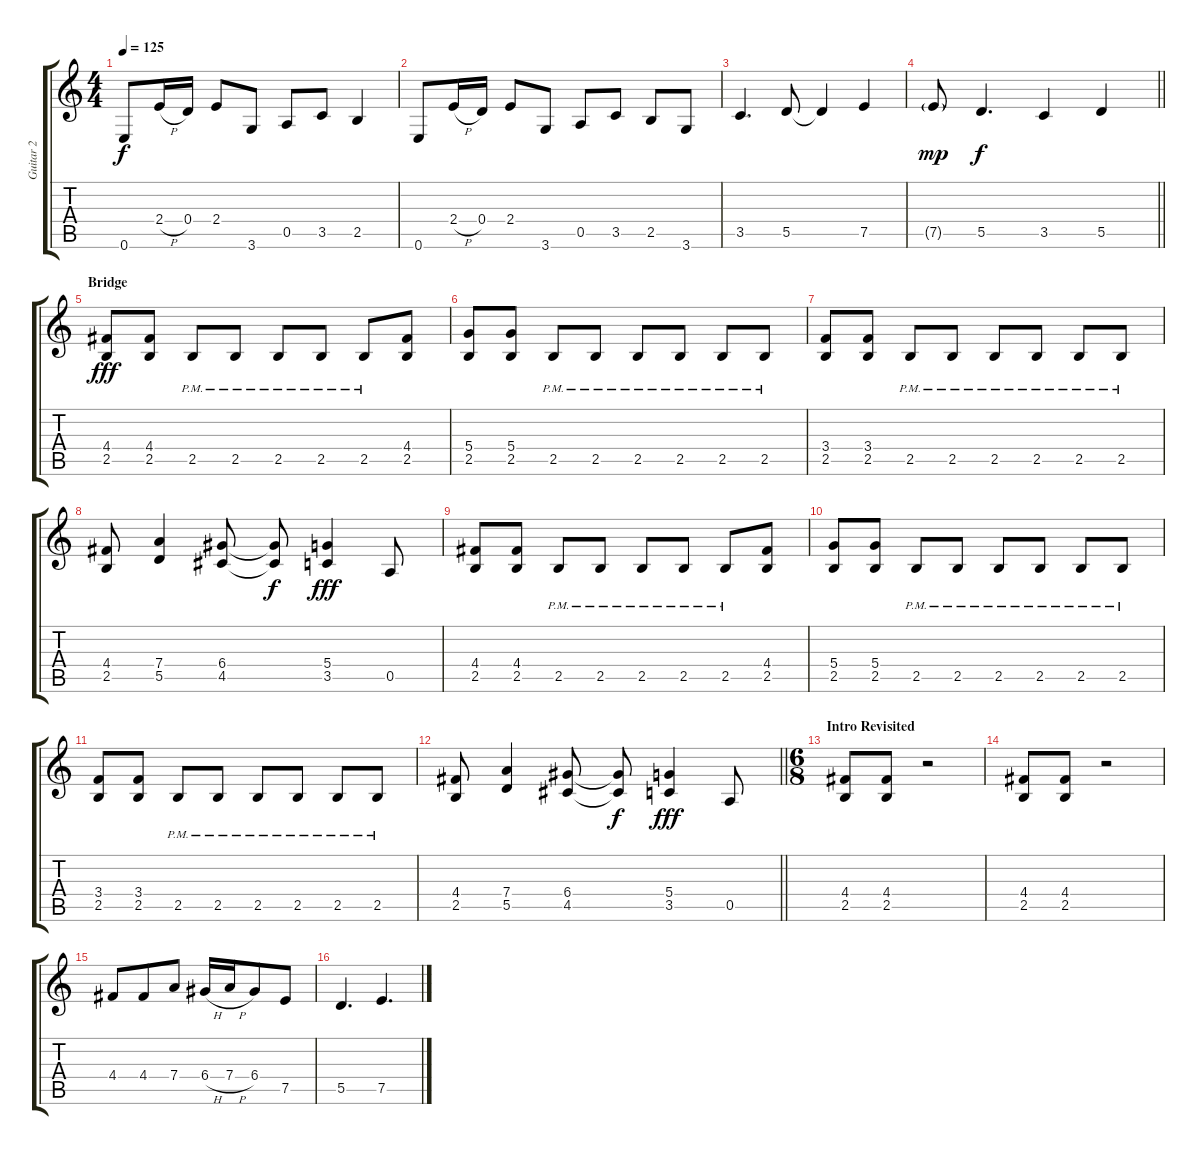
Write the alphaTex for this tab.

\track ("Guitar 2" "Guitar 2") {instrument distortionguitar}
\staff {score tabs}
\tuning (E4 B3 G3 D3 A2 E2) {hide}
\ts (4 4)
\tempo 125
\clef g2
\ks c
0.6.8{dy f} 2.4{h}.16 0.4.16 2.4.8 3.6.8 0.5.8 3.5.8 2.5.4 |
0.6.8 2.4{h}.16 0.4.16 2.4.8 3.6.8 0.5.8 3.5.8 2.5.8 3.6.8 |
3.5.4{d} 5.5.8 5.5{t}.4 7.5.4 |
\barLineRight lightlight
7.5{g}.8{dy mp} 5.5.4{d dy f} 3.5.4 5.5.4 |
\section ("" "Bridge")
(4.4 2.5).8{dy fff} (4.4 2.5).8 2.5{pm}.8 2.5{pm}.8 2.5{pm}.8 2.5{pm}.8 2.5{pm}.8 (4.4 2.5).8 |
(5.4 2.5).8 (5.4 2.5).8 2.5{pm}.8 2.5{pm}.8 2.5{pm}.8 2.5{pm}.8 2.5{pm}.8 2.5{pm}.8 |
(3.4 2.5).8 (3.4 2.5).8 2.5{pm}.8 2.5{pm}.8 2.5{pm}.8 2.5{pm}.8 2.5{pm}.8 2.5{pm}.8 |
(4.4 2.5).8 (7.4 5.5).4 (6.4 4.5).8 (6.4{t} 4.5{t}).8{dy f} (5.4 3.5).4{dy fff} 0.5.8 |
(4.4 2.5).8 (4.4 2.5).8 2.5{pm}.8 2.5{pm}.8 2.5{pm}.8 2.5{pm}.8 2.5{pm}.8 (4.4 2.5).8 |
(5.4 2.5).8 (5.4 2.5).8 2.5{pm}.8 2.5{pm}.8 2.5{pm}.8 2.5{pm}.8 2.5{pm}.8 2.5{pm}.8 |
(3.4 2.5).8 (3.4 2.5).8 2.5{pm}.8 2.5{pm}.8 2.5{pm}.8 2.5{pm}.8 2.5{pm}.8 2.5{pm}.8 |
\barLineRight lightlight
(4.4 2.5).8 (7.4 5.5).4 (6.4 4.5).8 (6.4{t} 4.5{t}).8{dy f} (5.4 3.5).4{dy fff} 0.5.8 |
\ts (6 8)
\section ("" "Intro Revisited")
(4.4 2.5).8 (4.4 2.5).8 r.2 |
(4.4 2.5).8 (4.4 2.5).8 r.2 |
4.4.8 4.4.8 7.4.8 6.4{h}.16 7.4{h}.16 6.4.8 7.5.8 |
5.5.4{d} 7.5.4{d}
